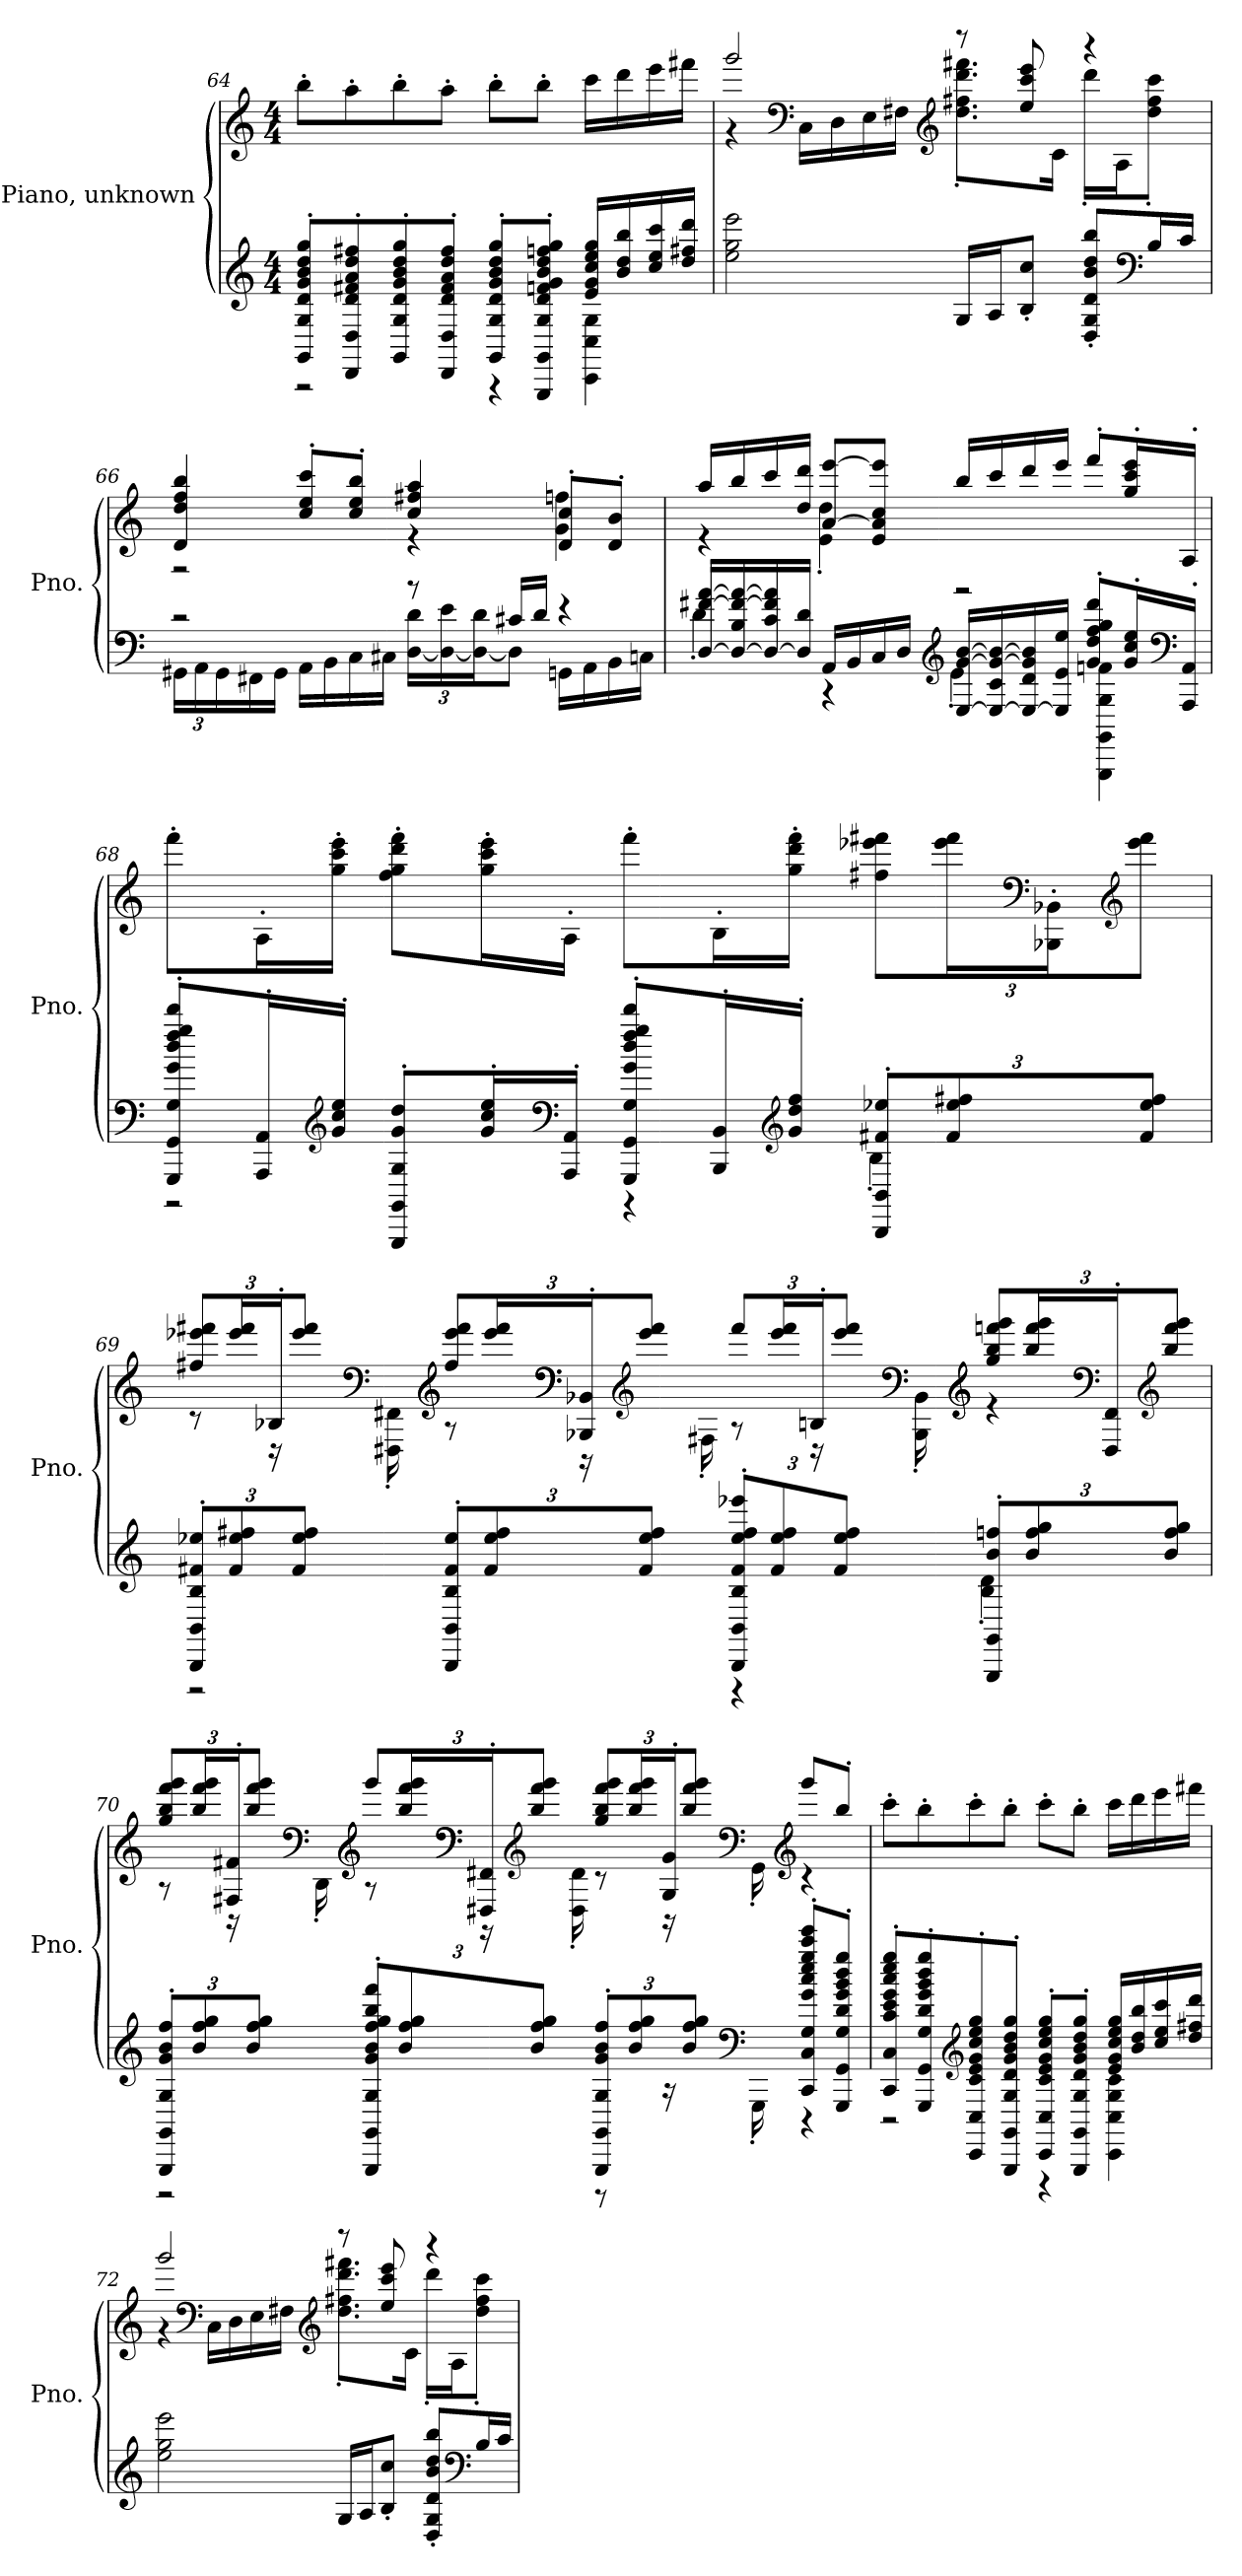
**kern	**kern
*part1	*part1
*staff2	*staff1
*I"Piano, unknown	*
*I'Pno.	*
*clefG2	*clefG2
*k[]	*k[]
*M4/4	*M4/4
=64	=64
*^	*
8GG/' 8G/' 8d/' 8g/' 8b/' 8dd/' 8gg/'L	2r	8bb'\L
8DD/' 8D/' 8d/' 8f#X/' 8a/' 8dd/' 8ff#X/'	.	8aa'\
8GG/' 8G/' 8d/' 8g/' 8b/' 8dd/' 8gg/'	.	8bb'\
8DD/' 8D/' 8d/' 8f#/' 8a/' 8dd/' 8ff#/'J	.	8aa'\J
8GG/' 8G/' 8d/' 8g/' 8b/' 8dd/' 8gg/'L	4r	8bb'\L
8GGG/' 8GG/' 8G/' 8d/' 8fn/' 8g/' 8b/' 8dd/' 8ffn/' 8gg/'J	.	8bb'\J
16e/ 16g/ 16cc/ 16ee/ 16gg/LL	4CC\ 4C\ 4G\	16ccc\LL
16b/ 16dd/ 16bb/	.	16ddd\
16cc/ 16ee/ 16ccc/	.	16eee\
16dd/ 16ff#X/ 16ddd/JJ	.	16fff#X\JJ
*v	*v	*
!!LO:LB:g=z
=65	=65
*	*^
2ee\ 2gg\ 2eee\	2ggg/	4r
*	*clefF4	*
.	.	16C\LL
.	.	16D\
.	.	16E\
.	.	16F#X\JJ
*	*clefG2	*
16G/LL	8r	8.dd\' 8.ff#X\' 8.ddd\' 8.fff#X\'L
16A/J	.	.
8B/' 8cc/'J	8ee/ 8ccc/ 8eee/	.
.	.	16c\Jk
8D/' 8G/' 8d/' 8b/' 8dd/' 8bb/'L	4r	16ddd'\LL
.	.	16A\J
*clefF4	*	*
16B/L	.	8dd\' 8ff#\' 8ccc\'J
16c/JJ	.	.
=66	=66	=66
*^	*	*
*	*Xbrackettup	*	*
2r	24GG#X\LL	4d/ 4dd/ 4ff/ 4bb/	2r
.	24AA\	.	.
.	24GG#\	.	.
.	16FF#X\	.	.
.	16GG#\JJ	.	.
.	16AA\LL	8cc/' 8ee/' 8ccc/'L	.
.	16BB\	.	.
.	16C\	8cc/' 8ee/' 8bb/'J	.
.	16C#X\JJ	.	.
8r	[24D\ 24d\LL	4cc/ 4ff#X/ 4aa/	4r
.	24D\_ 24e\	.	.
.	24D\_ 24d\J	.	.
16c#X/LL	8D\J]	.	.
16d/JJ	.	.	.
4r	16GGn\LL	8d/' 8cc/'L	4g\ 4ffn\
.	16AA\	.	.
.	16BB\	8d/' 8b/'J	.
.	16Cn\JJ	.	.
!!LO:LB:g=z	!!
=67	=67	=67	=67
[16D/ [16f#X/ [16a/LL	4d'\	16aa/LL	4r
16D/_ 16B/ 16f#/_ 16a/_	.	16bb/	.
16D/_ 16c/ 16f#/] 16a/]	.	16ccc/	.
16D/] 16d/JJ	.	16dd/ 16ddd/JJ	.
16AA/LL	4r	[8a/ [8eee/L	4e\' 4dd\'
16BB/	.	.	.
16C/	.	8e/ 8a/] 8cc/ 8eee/]J	.
16D/JJ	.	.	.
*clefG2	*	*	*
[16E/ [16g/ [16b/LL	4e'\	16bb/LL	2r
16E/_ 16c/ 16g/_ 16b/_	.	16ccc/	.
16E/_ 16d/ 16g/] 16b/]	.	16ddd/	.
16E/] 16e/ 16ee/JJ	.	16eee/JJ	.
8g/' 8dd/' 8ff/' 8gg/' 8ddd/'L	4GGG\ 4GG\ 4G\ 4fn\	8fff'/L	.
16g/' 16cc/' 16ee/'L	.	16gg/' 16ccc/' 16eee/'L	.
*clefF4	*	*	*
16AAA/' 16AA/'JJ	.	16A'/JJ	.
*	*	*v	*v
!!LO:LB:g=z
=68	=68	=68
8GGG/' 8GG/' 8G/' 8g/' 8dd/' 8ff/' 8gg/' 8ddd/'L	2r	8fff'\L
16AAA/' 16AA/'L	.	16A'\L
*clefG2	*	*
16g/' 16cc/' 16ee/'JJ	.	16gg\' 16ccc\' 16eee\'JJ
8GGG/' 8GG/' 8G/' 8g/' 8dd/'L	.	8ff\' 8gg\' 8ddd\' 8fff\'L
16g/' 16cc/' 16ee/'L	.	16gg\' 16ccc\' 16eee\'L
*clefF4	*	*
16AAA/' 16AA/'JJ	.	16A'\JJ
8GGG/' 8GG/' 8G/' 8g/' 8dd/' 8ff/' 8gg/' 8ddd/'L	4r	8fff'\L
16BBB/' 16BB/'L	.	16B'\L
*clefG2	*	*
16g/' 16dd/' 16ff/'JJ	.	16gg\' 16ddd\' 16fff\'JJ
*	*	*Xbrackettup
12BBB/' 12BB/' 12f#X/' 12ee-X/'L	4B'\	12ff#X\ 12eee-X\ 12fff#X\L
12f#/ 12ee-/ 12ff#X/	.	24eee-\ 24fff#\L
*	*	*clefF4
.	.	24BBB-X\' 24BB-X\'J
*	*	*clefG2
12f#/ 12ee-/ 12ff#/J	.	12eee-\ 12fff#\J
!!LO:PB:g=z
=69	=69	=69
*	*	*^
12BBB/' 12BB/' 12B/' 12f#X/' 12ee-X/'L	2r	12ff#X/ 12eee-X/ 12fff#X/L	8r
12f#/ 12ee-/ 12ff#X/	.	24eee-/ 24fff#/L	.
.	.	24B-X'/J	16r
12f#/ 12ee-/ 12ff#/J	.	12eee-/ 12fff#/J	.
*	*	*clefF4	*
.	.	.	16FFF#X\' 16FF#X\'
*	*	*clefG2	*
12BBB/' 12BB/' 12B/' 12f#/' 12ee-/'L	.	12ff#/ 12eee-/ 12fff#/L	8r
12f#/ 12ee-/ 12ff#/	.	24eee-/ 24fff#/L	.
*	*	*clefF4	*
.	.	24BBB-X/' 24BB-X/'J	16r
*	*	*clefG2	*
12f#/ 12ee-/ 12ff#/J	.	12eee-/ 12fff#/J	.
.	.	.	16F#X'\
12BBB/' 12BB/' 12B/' 12f#/' 12ee-/' 12ff#/' 12eee-X/'L	4r	12fff#/L	8r
12f#/ 12ee-/ 12ff#/	.	24eee-/ 24fff#/L	.
.	.	24Bn'/J	16r
12f#/ 12ee-/ 12ff#/J	.	12eee-/ 12fff#/J	.
*	*	*clefF4	*
.	.	.	16BBB-\' 16BB-\'
*	*	*clefG2	*
12GGG/' 12GG/' 12b/' 12ffn/'L	4B\' 4d\'	12gg/ 12bb/ 12fffn/ 12ggg/L	4r
12b/ 12ff/ 12gg/	.	24bb/ 24fff/ 24ggg/L	.
*	*	*clefF4	*
.	.	24FFF#/' 24FF#/'J	.
*	*	*clefG2	*
12b/ 12ff/ 12gg/J	.	12bb/ 12fff/ 12ggg/J	.
!!LO:LB:g=z	!!
=70	=70	=70	=70
12GGG/' 12GG/' 12G/' 12g/' 12b/' 12ff/'L	2r	12gg/ 12bb/ 12fff/ 12ggg/L	8r
12b/ 12ff/ 12gg/	.	24bb/ 24fff/ 24ggg/L	.
.	.	24F#X/' 24f#X/'J	16r
12b/ 12ff/ 12gg/J	.	12bb/ 12fff/ 12ggg/J	.
*	*	*clefF4	*
.	.	.	16DD'\
*	*	*clefG2	*
12GGG/' 12GG/' 12G/' 12g/' 12b/' 12ff/' 12gg/' 12bb/' 12fff/'L	.	12ggg/L	8r
12b/ 12ff/ 12gg/	.	24bb/ 24fff/ 24ggg/L	.
*	*	*clefF4	*
.	.	24FFF#X/' 24FF#X/'J	16r
*	*	*clefG2	*
12b/ 12ff/ 12gg/J	.	12bb/ 12fff/ 12ggg/J	.
.	.	.	16D\' 16d\'
12GGG/' 12GG/' 12G/' 12g/' 12b/' 12ff/'L	8r	12gg/ 12bb/ 12fff/ 12ggg/L	8r
12b/ 12ff/ 12gg/	.	24bb/ 24fff/ 24ggg/L	.
.	16r	24G/' 24g/'J	16r
12b/ 12ff/ 12gg/J	.	12bb/ 12fff/ 12ggg/J	.
*clefF4	*	*clefF4	*
.	16GGG'\	.	16GG'\
*	*	*clefG2	*
8CC/' 8C/' 8G/' 8g/' 8cc/' 8ee/' 8gg/' 8ccc/' 8eee/'L	4r	8ggg/L	4r
8GGG/' 8GG/' 8G/' 8d/' 8g/' 8b/' 8dd/' 8gg/'J	.	8bb'/J	.
*	*	*v	*v
!!LO:LB:g=z
=71	=71	=71
8CC/' 8C/' 8c/' 8e/' 8g/' 8cc/' 8ee/' 8gg/'L	2r	8ccc'\L
8GGG/' 8GG/' 8G/' 8d/' 8g/' 8b/' 8dd/' 8gg/'	.	8bb'\
*clefG2	*	*
8CC/' 8C/' 8c/' 8e/' 8g/' 8cc/' 8ee/' 8gg/'	.	8ccc'\
8GGG/' 8GG/' 8G/' 8d/' 8g/' 8b/' 8dd/' 8gg/'J	.	8bb'\J
8CC/' 8C/' 8c/' 8e/' 8g/' 8cc/' 8ee/' 8gg/'L	4r	8ccc'\L
8GGG/' 8GG/' 8G/' 8d/' 8g/' 8b/' 8dd/' 8gg/'J	.	8bb'\J
16e/ 16g/ 16cc/ 16ee/ 16gg/LL	4CC\ 4C\ 4G\ 4c\	16ccc\LL
16b/ 16dd/ 16bb/	.	16ddd\
16cc/ 16ee/ 16ccc/	.	16eee\
16dd/ 16ff#X/ 16ddd/JJ	.	16fff#X\JJ
*v	*v	*
=72	=72
*	*^
2ee\ 2gg\ 2eee\	2ggg/	4r
*	*clefF4	*
.	.	16C\LL
.	.	16D\
.	.	16E\
.	.	16F#X\JJ
*	*clefG2	*
16G/LL	8r	8.dd\' 8.ff#X\' 8.ddd\' 8.fff#X\'L
16A/J	.	.
8B/' 8cc/'J	8ee/ 8ccc/ 8eee/	.
.	.	16c\Jk
8D/' 8G/' 8d/' 8b/' 8dd/' 8bb/'L	4r	16ddd'\LL
.	.	16A\J
*clefF4	*	*
16B/L	.	8dd\' 8ff#\' 8ccc\'J
16c/JJ	.	.
*	*v	*v
=	=
*-	*-
